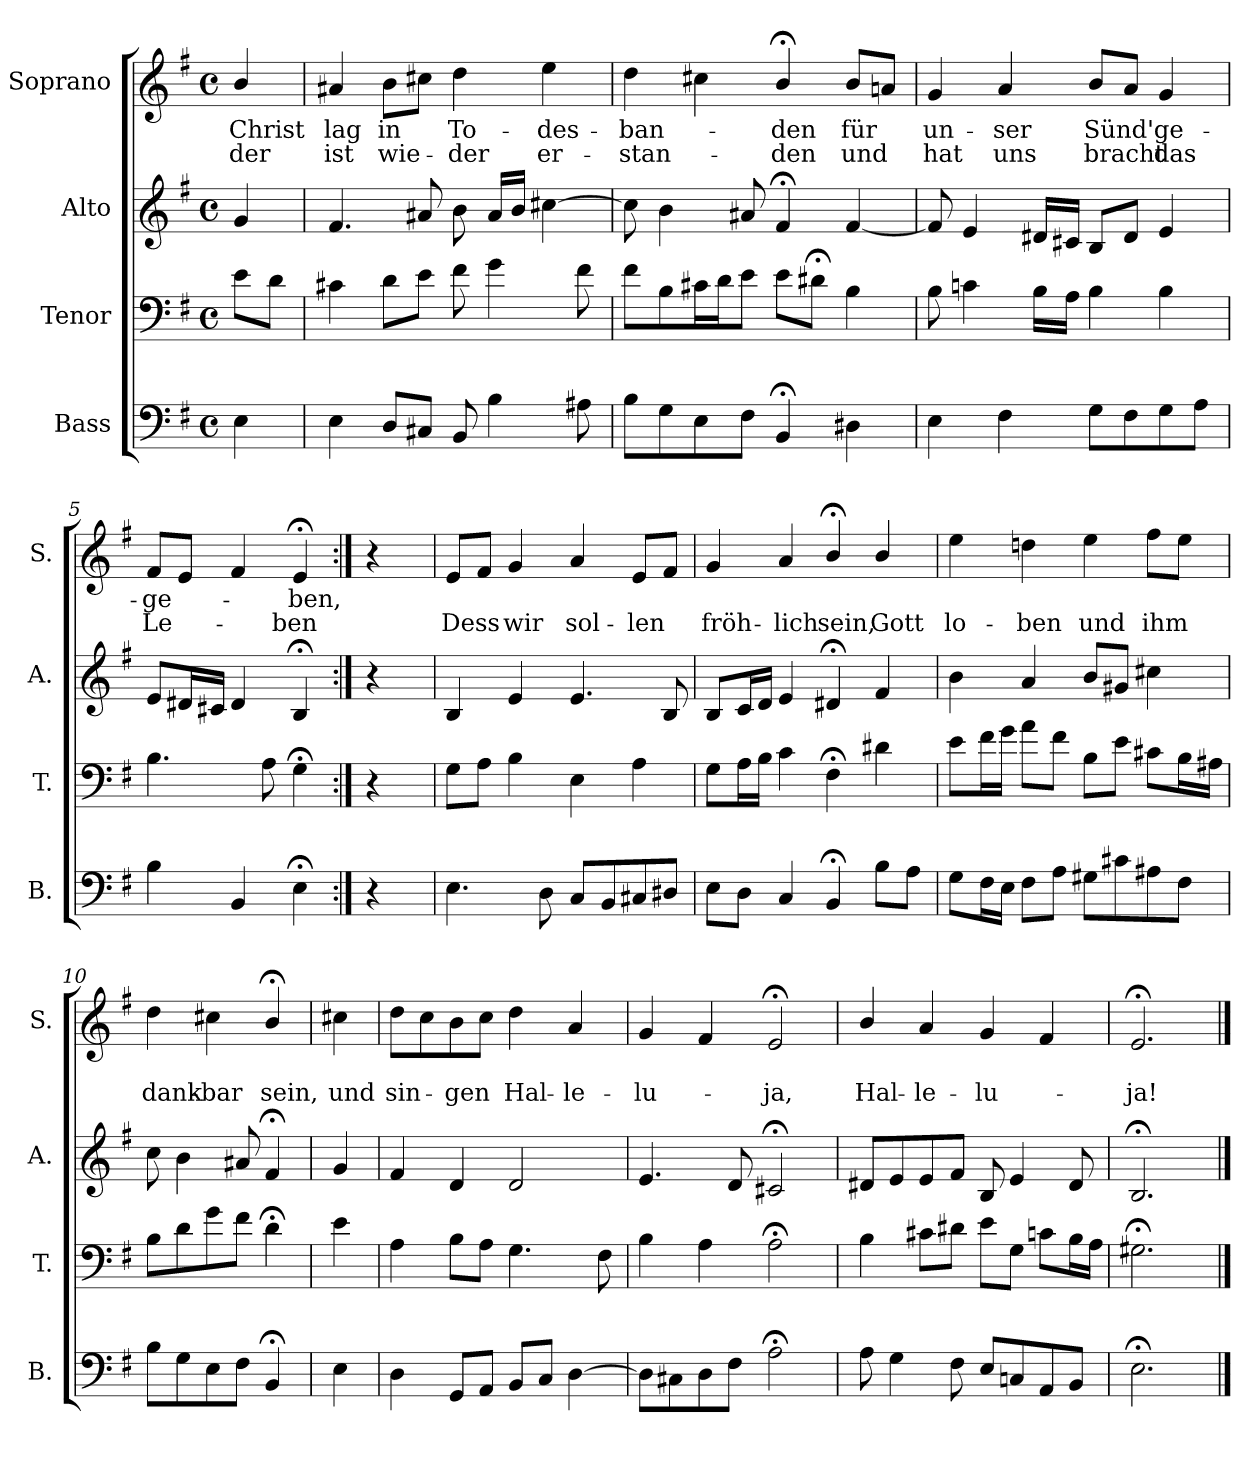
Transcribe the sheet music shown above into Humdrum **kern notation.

**kern	**kern	**kern	**kern	**text	**text
*part4	*part3	*part2	*part1	*part1	*part1
*staff4	*staff3	*staff2	*staff1	*staff1	*staff1
*I"Bass	*I"Tenor	*I"Alto	*I"Soprano	*	*
*I'B.	*I'T.	*I'A.	*I'S.	*	*
*clefF4	*clefF4	*clefG2	*clefG2	*	*
*k[f#]	*k[f#]	*k[f#]	*k[f#]	*	*
*G:	*G:	*G:	*e:	*	*
*M4/4	*M4/4	*M4/4	*M4/4	*	*
*met(c)	*met(c)	*met(c)	*met(c)	*	*
=1	=1	=1	=1	=1	=1
!	!	!	!	!LO:LY:b	!LO:LY:b
4E\	8e\L	4g/	4b/	Christ	der
.	8d\J	.	.	.	.
=2	=2	=2	=2	=2	=2
!	!	!	!	!LO:LY:b	!LO:LY:b
4E\	4c#X\	4.f#/	4a#X/	lag	ist
!	!	!	!	!LO:LY:b	!LO:LY:b
8D/L	8d\L	.	8b\L	in	wie-
8C#X/J	8e\J	8a#X/	8cc#X\J	.	.
!	!	!	!	!LO:LY:b	!LO:LY:b
8BB/	8f#\	8b\	4dd\	To-	-der
4B\	4g\	16a#/LL	.	.	.
.	.	16b/JJ	.	.	.
!	!	!	!	!LO:LY:b	!LO:LY:b
.	.	[4cc#X\	4ee\	-des-	er-
8A#X\	8f#\	.	.	.	.
=3	=3	=3	=3	=3	=3
!	!	!	!	!LO:LY:b	!LO:LY:b
8B\L	8f#\L	8cc#\]	4dd\	-ban-	-stan-
8G\	8B\	4b\	.	.	.
8E\	16c#X\L	.	4cc#X\	.	.
.	16d\J	.	.	.	.
8F#\J	8e\J	8a#X/	.	.	.
!	!	!	!	!LO:LY:b	!LO:LY:b
4BB;</	8e\L	4f#;</	4b;</	-den	-den
.	8d#X;<\J	.	.	.	.
!	!	!	!	!LO:LY:b	!LO:LY:b
4D#X\	4B\	[4f#/	8b/L	für	und
.	.	.	8an/J	.	.
=4	=4	=4	=4	=4	=4
!	!	!	!	!LO:LY:b	!LO:LY:b
4E\	8B\	8f#/]	4g/	un-	hat
.	4cn\	4e/	.	.	.
!	!	!	!	!LO:LY:b	!LO:LY:b
4F#\	.	.	4a/	-ser	uns
.	16B\LL	16d#X/LL	.	.	.
.	16A\JJ	16c#X/JJ	.	.	.
!	!	!	!	!LO:LY:b	!LO:LY:b
8G\L	4B\	8B/L	8b/L	Sünd'	bracht
8F#\	.	8d#/J	8a/J	.	.
!	!	!	!	!LO:LY:b	!LO:LY:b
8G\	4B\	4e/	4g/	ge-	das
8A\J	.	.	.	.	.
!!LO:LB:g=z
=5	=5	=5	=5	=5	=5
!	!	!	!	!LO:LY:b	!LO:LY:b
4B\	4.B\	8e/L	8f#/L	-ge-	Le-
.	.	16d#X/L	8e/J	.	.
.	.	16c#X/JJ	.	.	.
4BB/	.	4d#/	4f#/	.	.
.	8A\	.	.	.	.
!	!	!	!	!LO:LY:b	!LO:LY:b
4E;<\	4G;<\	4B;</	4e;</	-ben,	-ben
!!LO:LB:g=z
=6:|!	=6:|!	=6:|!	=6:|!	=6:|!	=6:|!
4r	4r	4r	4r	.	.
=7	=7	=7	=7	=7	=7
!	!	!	!	!	!LO:LY:b
4.E\	8G\L	4B/	8e/L	.	Dess
.	8A\J	.	8f#/J	.	.
!	!	!	!	!	!LO:LY:b
.	4B\	4e/	4g/	.	wir
8D\	.	.	.	.	.
!	!	!	!	!	!LO:LY:b
8C/L	4E\	4.e/	4a/	.	sol-
8BB/	.	.	.	.	.
!	!	!	!	!	!LO:LY:b
8C#X/	4A\	.	8e/L	.	-len
8D#X/J	.	8B/	8f#/J	.	.
=8	=8	=8	=8	=8	=8
!	!	!	!	!	!LO:LY:b
8E\L	8G\L	8B/L	4g/	.	fröh-
8D\J	16A\L	16c/L	.	.	.
.	16B\JJ	16d/JJ	.	.	.
!	!	!	!	!	!LO:LY:b
4C/	4c\	4e/	4a/	.	-lich
!	!	!	!	!	!LO:LY:b
4BB;</	4F#;<\	4d#X;</	4b;</	.	sein,
!	!	!	!	!	!LO:LY:b
8B\L	4d#X\	4f#/	4b/	.	Gott
8A\J	.	.	.	.	.
=9	=9	=9	=9	=9	=9
!	!	!	!	!	!LO:LY:b
8G\L	8e\L	4b\	4ee\	.	lo-
16F#\L	16f#\L	.	.	.	.
16E\JJ	16g\JJ	.	.	.	.
!	!	!	!	!	!LO:LY:b
8F#\L	8a\L	4a/	4ddn\	.	-ben
8A\J	8f#\J	.	.	.	.
!	!	!	!	!	!LO:LY:b
8G#X\L	8B\L	8b/L	4ee\	.	und
8c#X\	8e\J	8g#X/J	.	.	.
!	!	!	!	!	!LO:LY:b
8A#X\	8c#X\L	4cc#X\	8ff#\L	.	ihm
8F#\J	16B\L	.	8ee\J	.	.
.	16A#X\JJ	.	.	.	.
=10	=10	=10	=10	=10	=10
!	!	!	!	!	!LO:LY:b
8B\L	8B\L	8cc\	4dd\	.	dank-
8G\	8d\	4b\	.	.	.
!	!	!	!	!	!LO:LY:b
8E\	8g\	.	4cc#X\	.	-bar
8F#\J	8f#\J	8a#X/	.	.	.
!	!	!	!	!	!LO:LY:b
4BB;</	4d;<\	4f#;</	4b;</	.	sein,
!!LO:PB:g=z
=11	=11	=11	=11	=11	=11
!	!	!	!	!	!LO:LY:b
4E\	4e\	4g/	4cc#X\	.	und
=12	=12	=12	=12	=12	=12
!	!	!	!	!	!LO:LY:b
4D\	4A\	4f#/	8dd\L	.	sin-
.	.	.	8cc\	.	.
!	!	!	!	!	!LO:LY:b
8GG/L	8B\L	4d/	8b\	.	-gen
8AA/J	8A\J	.	8cc\J	.	.
!	!	!	!	!	!LO:LY:b
8BB/L	4.G\	2d/	4dd\	.	Hal-
8C/J	.	.	.	.	.
!	!	!	!	!	!LO:LY:b
[4D\	.	.	4a/	.	-le-
.	8F#\	.	.	.	.
=13	=13	=13	=13	=13	=13
!	!	!	!	!	!LO:LY:b
8D\L]	4B\	4.e/	4g/	.	-lu-
8C#X\	.	.	.	.	.
8D\	4A\	.	4f#/	.	.
8F#\J	.	8d/	.	.	.
!	!	!	!	!	!LO:LY:b
2A;<\	2A;<\	2c#X;</	2e;</	.	-ja,
=14	=14	=14	=14	=14	=14
!	!	!	!	!	!LO:LY:b
8A\	4B\	8d#X/L	4b/	.	Hal-
4G\	.	8e/	.	.	.
!	!	!	!	!	!LO:LY:b
.	8c#X\L	8e/	4a/	.	-le-
8F#\	8d#X\J	8f#/J	.	.	.
!	!	!	!	!	!LO:LY:b
8E/L	8e\L	8B/	4g/	.	-lu-
8Cn/	8G\J	4e/	.	.	.
8AA/	8cn\L	.	4f#/	.	.
8BB/J	16B\L	8d#/	.	.	.
.	16A\JJ	.	.	.	.
=15	=15	=15	=15	=15	=15
!	!	!	!	!	!LO:LY:b
2.E;<\	2.G#X;<\	2.B;</	2.e;</	.	-ja!
==	==	==	==	==	==
*-	*-	*-	*-	*-	*-
